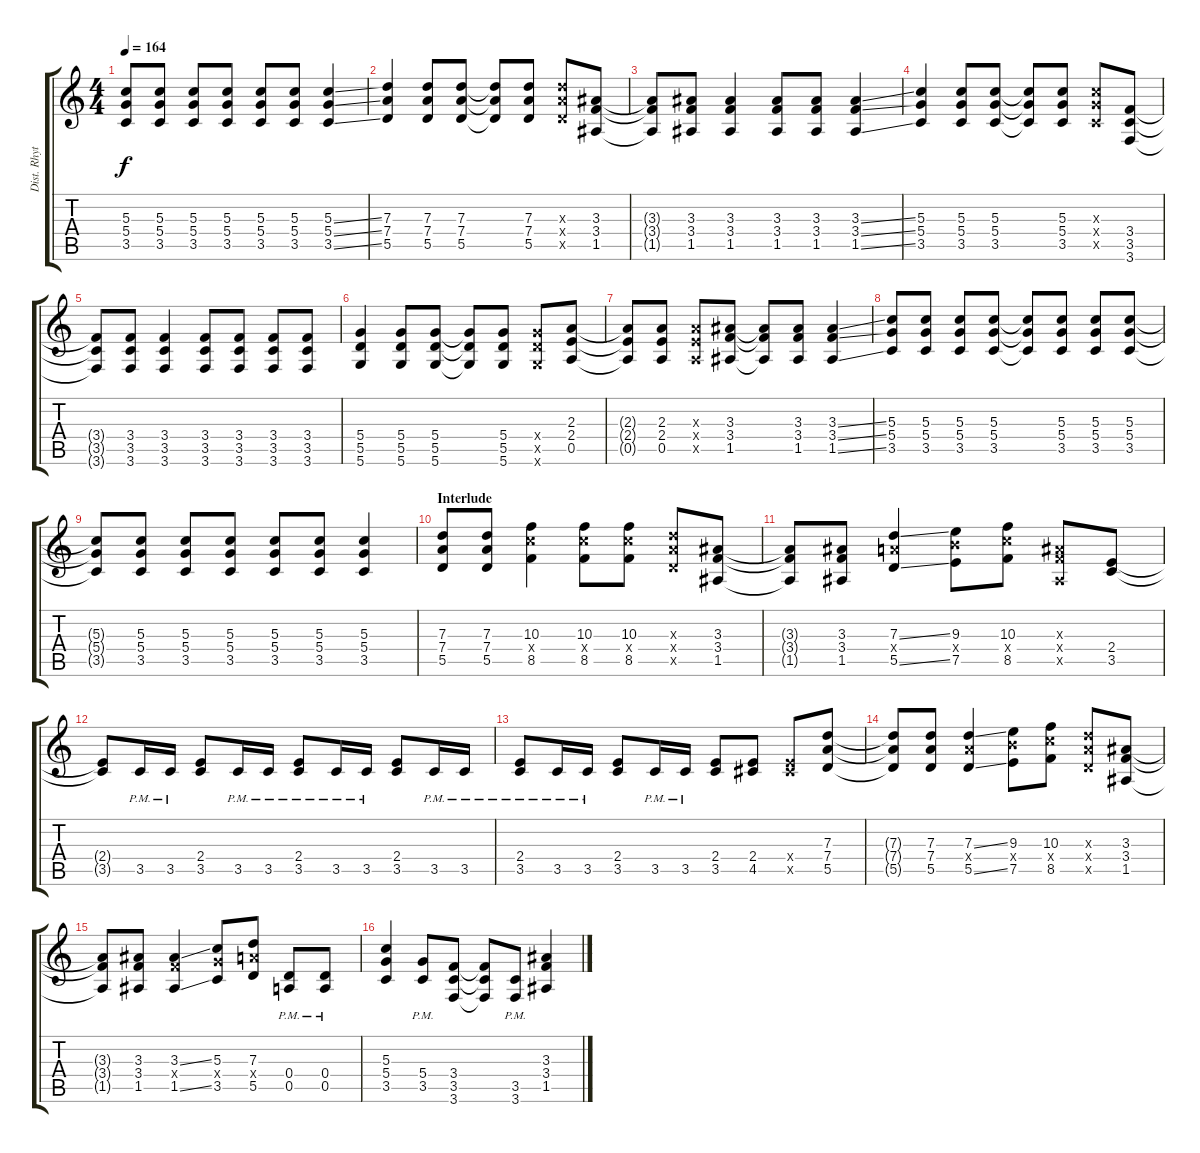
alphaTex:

\track ("Dist. Rhythm (Arrangement)" "Dist. Rhyt") {instrument distortionguitar}
\staff {score tabs}
\tuning (E4 B3 G3 D3 A2 D2) {hide}
\ts (4 4)
\tempo 164
\clef g2
\ks c
(5.3{t} 5.4{t} 3.5{t}).8{dy f} (5.3 5.4 3.5).8 (5.3 5.4 3.5).8 (5.3 5.4 3.5).8 (5.3 5.4 3.5).8 (5.3 5.4 3.5).8 (5.3{ss} 5.4{ss} 3.5{ss}).4 |
(7.3 7.4 5.5).4 (7.3 7.4 5.5).8 (7.3 7.4 5.5).8 (7.3{t} 7.4{t} 5.5{t}).8 (7.3 7.4 5.5).8 (7.3{x} 7.4{x} 5.5{x}).8 (3.3 3.4 1.5).8 |
(3.3{t} 3.4{t} 1.5{t}).8 (3.3 3.4 1.5).8 (3.3 3.4 1.5).4 (3.3 3.4 1.5).8 (3.3 3.4 1.5).8 (3.3{ss} 3.4{ss} 1.5{ss}).4 |
(5.3 5.4 3.5).4 (5.3 5.4 3.5).8 (5.3 5.4 3.5).8 (5.3{t} 5.4{t} 3.5{t}).8 (5.3 5.4 3.5).8 (5.3{x} 5.4{x} 3.5{x}).8 (3.4 3.5 3.6).8 |
(3.4{t} 3.5{t} 3.6{t}).8 (3.4 3.5 3.6).8 (3.4 3.5 3.6).4 (3.4 3.5 3.6).8 (3.4 3.5 3.6).8 (3.4 3.5 3.6).8 (3.4 3.5 3.6).8 |
(5.4 5.5 5.6).4 (5.4 5.5 5.6).8 (5.4 5.5 5.6).8 (5.4{t} 5.5{t} 5.6{t}).8 (5.4 5.5 5.6).8 (5.4{x} 5.5{x} 5.6{x}).8 (2.3 2.4 0.5).8 |
(2.3{t} 2.4{t} 0.5{t}).8 (2.3 2.4 0.5).8 (2.3{x} 2.4{x} 0.5{x}).8 (3.3 3.4 1.5).8 (3.3{t} 3.4{t} 1.5{t}).8 (3.3 3.4 1.5).8 (3.3{ss} 3.4{ss} 1.5{ss}).4 |
(5.3 5.4 3.5).8 (5.3 5.4 3.5).8 (5.3 5.4 3.5).8 (5.3 5.4 3.5).8 (5.3{t} 5.4{t} 3.5{t}).8 (5.3 5.4 3.5).8 (5.3 5.4 3.5).8 (5.3 5.4 3.5).8 |
(5.3{t} 5.4{t} 3.5{t}).8 (5.3 5.4 3.5).8 (5.3 5.4 3.5).8 (5.3 5.4 3.5).8 (5.3 5.4 3.5).8 (5.3 5.4 3.5).8 (5.3 5.4 3.5).4 |
\section ("" "Interlude")
(7.3 7.4 5.5).8 (7.3 7.4 5.5).8 (10.3 10.4{x} 8.5).4 (10.3 10.4{x} 8.5).8 (10.3 10.4{x} 8.5).8 (7.3{x} 7.4{x} 5.5{x}).8 (3.3 3.4 1.5).8 |
(3.3{t} 3.4{t} 1.5{t}).8 (3.3 3.4 1.5).8 (7.3{ss} 7.4{x} 5.5{ss}).4 (9.3 9.4{x} 7.5).8 (10.3 10.4{x} 8.5).8 (3.3{x} 3.4{x} 1.5{x}).8 (2.4 3.5).8 |
(2.4{t} 3.5{t}).8 3.5{pm}.16 3.5{pm}.16 (2.4 3.5).8 3.5{pm}.16 3.5{pm}.16 (2.4{pm} 3.5{pm}).8 3.5{pm}.16 3.5{pm}.16 (2.4 3.5).8 3.5{pm}.16 3.5{pm}.16 |
(2.4{pm} 3.5{pm}).8 3.5{pm}.16 3.5{pm}.16 (2.4 3.5).8 3.5{pm}.16 3.5{pm}.16 (2.4 3.5).8 (2.4 4.5).8 (2.4{x} 4.5{x}).8 (7.3 7.4 5.5).8 |
(7.3{t} 7.4{t} 5.5{t}).8 (7.3 7.4 5.5).8 (7.3{ss} 7.4{x} 5.5{ss}).4 (9.3 9.4{x} 7.5).8 (10.3 10.4{x} 8.5).8 (7.3{x} 7.4{x} 5.5{x}).8 (3.3 3.4 1.5).8 |
(3.3{t} 3.4{t} 1.5{t}).8 (3.3 3.4 1.5).8 (3.3{ss} 3.4{x} 1.5{ss}).4 (5.3 5.4{x} 3.5).8 (7.3 7.4{x} 5.5).8 (0.4{pm} 0.5{pm}).8 (0.4{pm} 0.5{pm}).8 |
(5.3 5.4 3.5).4 (5.4{pm} 3.5{pm}).8 (3.4 3.5 3.6).8 (3.4{t} 3.5{t} 3.6{t}).8 (3.5{pm} 3.6{pm}).8 (3.3 3.4 1.5).4
